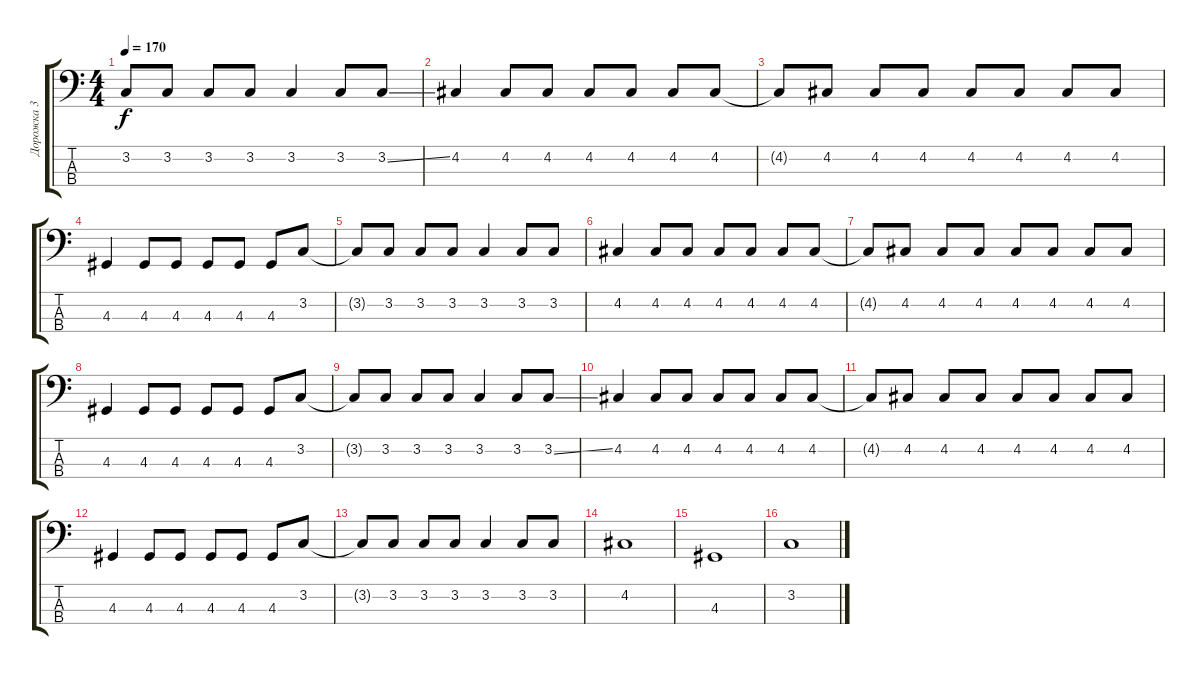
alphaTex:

\track ("Дорожка 3" "Дорожка 3") {instrument electricbasspick}
\staff {score tabs}
\tuning (D2 A1 E1 A0) {hide}
\ts (4 4)
\tempo 170
\clef f4
\ks c
3.2{t}.8{dy f} 3.2.8 3.2.8 3.2.8 3.2.4 3.2.8 3.2{ss}.8 |
4.2.4 4.2.8 4.2.8 4.2.8 4.2.8 4.2.8 4.2.8 |
4.2{t}.8 4.2.8 4.2.8 4.2.8 4.2.8 4.2.8 4.2.8 4.2.8 |
4.3.4 4.3.8 4.3.8 4.3.8 4.3.8 4.3.8 3.2.8 |
3.2{t}.8 3.2.8 3.2.8 3.2.8 3.2.4 3.2.8 3.2.8 |
4.2.4 4.2.8 4.2.8 4.2.8 4.2.8 4.2.8 4.2.8 |
4.2{t}.8 4.2.8 4.2.8 4.2.8 4.2.8 4.2.8 4.2.8 4.2.8 |
4.3.4 4.3.8 4.3.8 4.3.8 4.3.8 4.3.8 3.2.8 |
3.2{t}.8 3.2.8 3.2.8 3.2.8 3.2.4 3.2.8 3.2{ss}.8 |
4.2.4 4.2.8 4.2.8 4.2.8 4.2.8 4.2.8 4.2.8 |
4.2{t}.8 4.2.8 4.2.8 4.2.8 4.2.8 4.2.8 4.2.8 4.2.8 |
4.3.4 4.3.8 4.3.8 4.3.8 4.3.8 4.3.8 3.2.8 |
3.2{t}.8 3.2.8 3.2.8 3.2.8 3.2.4 3.2.8 3.2.8 |
4.2.1 |
4.3.1 |
3.2.1
